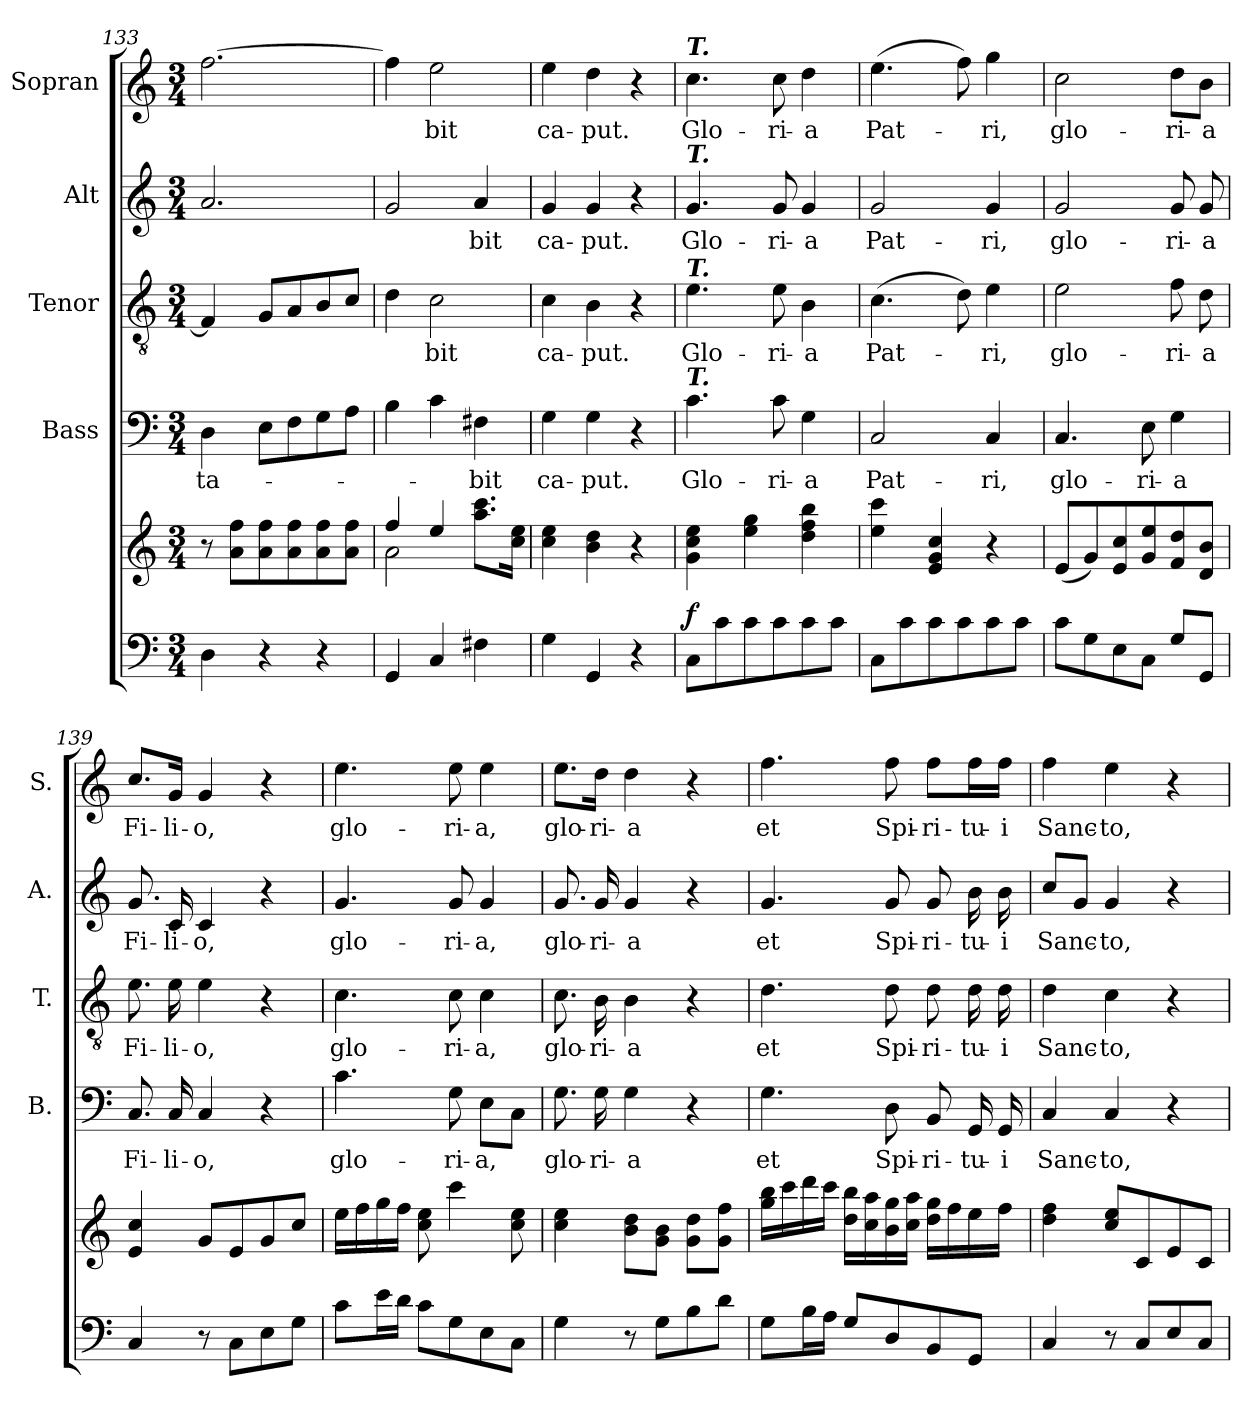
**kern	**kern	**dynam	**kern	**text	**kern	**text	**kern	**text	**kern	**text
*part5	*part5	*part5	*part4	*part4	*part3	*part3	*part2	*part2	*part1	*part1
*staff6	*staff5	*staff5/6	*staff4	*staff4	*staff3	*staff3	*staff2	*staff2	*staff1	*staff1
*	*	*	*I"Bass	*	*I"Tenor	*	*I"Alt	*	*I"Sopran	*
*	*	*	*I'B.	*	*I'T.	*	*I'A.	*	*I'S.	*
*clefF4	*clefG2	*	*clefF4	*	*clefGv2	*	*clefG2	*	*clefG2	*
*k[]	*k[]	*	*k[]	*	*k[]	*	*k[]	*	*k[]	*
*C:	*C:	*	*C:	*	*C:	*	*C:	*	*C:	*
*M3/4	*M3/4	*	*M3/4	*	*M3/4	*	*M3/4	*	*M3/4	*
=133	=133	=133	=133	=133	=133	=133	=133	=133	=133	=133
!	!	!	!	!LO:LY:b	!	!	!	!	!	!
4D\	8r	.	4D\	-ta-	4F/]	.	2.a/	.	[2.ff\	.
.	8a\ 8ff\L	.	.	.	.	.	.	.	.	.
4r	8a\ 8ff\	.	8E\L	.	8G/L	.	.	.	.	.
.	8a\ 8ff\	.	8F\	.	8A/	.	.	.	.	.
4r	8a\ 8ff\	.	8G\	.	8B/	.	.	.	.	.
.	8a\ 8ff\J	.	8A\J	.	8c/J	.	.	.	.	.
=134	=134	=134	=134	=134	=134	=134	=134	=134	=134	=134
*	*^	*	*	*	*	*	*	*	*	*
4GG/	4ff/	2a\	.	4B\	.	4d\	.	2g/	.	4ff\]	.
!	!	!	!	!	!	!	!LO:LY:b	!	!	!	!LO:LY:b
4C/	4ee/	.	.	4c\	.	2c\	-bit	.	.	2ee\	-bit
!	!	!	!	!	!LO:LY:b	!	!	!	!LO:LY:b	!	!
4F#X\	8.aa\ 8.ccc\L	4ryy	.	4F#X\	-bit	.	.	4a/	-bit	.	.
.	16cc\ 16ee\Jk	.	.	.	.	.	.	.	.	.	.
*	*v	*v	*	*	*	*	*	*	*	*	*
=135	=135	=135	=135	=135	=135	=135	=135	=135	=135	=135
!	!	!	!	!LO:LY:b	!	!LO:LY:b	!	!LO:LY:b	!	!LO:LY:b
4G\	4cc\ 4ee\	.	4G\	ca-	4c\	ca-	4g/	ca-	4ee\	ca-
!	!	!	!	!LO:LY:b	!	!LO:LY:b	!	!LO:LY:b	!	!LO:LY:b
4GG/	4b\ 4dd\	.	4G\	-put.	4B\	-put.	4g/	-put.	4dd\	-put.
4r	4r	.	4r	.	4r	.	4r	.	4r	.
=136	=136	=136	=136	=136	=136	=136	=136	=136	=136	=136
!	!	!	!	!	!	!	!	!	!LO:TX:a:Bi:t=T.	!
!	!	!	!	!	!	!	!LO:TX:a:Bi:t=T.	!	!	!
!	!	!	!	!	!LO:TX:a:Bi:t=T.	!	!	!	!	!
!	!	!	!LO:TX:a:Bi:t=T.	!	!	!	!	!	!	!
!	!	!LO:DY:a=2	!	!LO:LY:b	!	!LO:LY:b	!	!LO:LY:b	!	!LO:LY:b
8C\L	4g\ 4cc\ 4ee\	f	4.c\	Glo-	4.e\	Glo-	4.g/	Glo-	4.cc\	Glo-
8c\	.	.	.	.	.	.	.	.	.	.
8c\	4ee\ 4gg\	.	.	.	.	.	.	.	.	.
!	!	!	!	!LO:LY:b	!	!LO:LY:b	!	!LO:LY:b	!	!LO:LY:b
8c\	.	.	8c\	-ri-	8e\	-ri-	8g/	-ri-	8cc\	-ri-
!	!	!	!	!LO:LY:b	!	!LO:LY:b	!	!LO:LY:b	!	!LO:LY:b
8c\	4dd\ 4ff\ 4bb\	.	4G\	-a	4B\	-a	4g/	-a	4dd\	-a
8c\J	.	.	.	.	.	.	.	.	.	.
=137	=137	=137	=137	=137	=137	=137	=137	=137	=137	=137
!	!	!	!	!LO:LY:b	!	!LO:LY:b	!	!LO:LY:b	!	!LO:LY:b
8C\L	4ee\ 4ccc\	.	2C/	Pat-	(>4.c\	Pat-	2g/	Pat-	(>4.ee\	Pat-
8c\	.	.	.	.	.	.	.	.	.	.
8c\	4e/ 4g/ 4cc/	.	.	.	.	.	.	.	.	.
8c\	.	.	.	.	8d\)	.	.	.	8ff\)	.
!	!	!	!	!LO:LY:b	!	!LO:LY:b	!	!LO:LY:b	!	!LO:LY:b
8c\	4r	.	4C/	-ri,	4e\	-ri,	4g/	-ri,	4gg\	-ri,
8c\J	.	.	.	.	.	.	.	.	.	.
=138	=138	=138	=138	=138	=138	=138	=138	=138	=138	=138
!	!	!	!	!LO:LY:b	!	!LO:LY:b	!	!LO:LY:b	!	!LO:LY:b
8c\L	(<8e/L	.	4.C/	glo-	2e\	glo-	2g/	glo-	2cc\	glo-
8G\	8g/)	.	.	.	.	.	.	.	.	.
8E\	8e/ 8cc/	.	.	.	.	.	.	.	.	.
!	!	!	!	!LO:LY:b	!	!	!	!	!	!
8C\J	8g/ 8ee/	.	8E\	-ri-	.	.	.	.	.	.
!	!	!	!	!LO:LY:b	!	!LO:LY:b	!	!LO:LY:b	!	!LO:LY:b
8G/L	8f/ 8dd/	.	4G\	-a	8f\	-ri-	8g/	-ri-	8dd\L	-ri-
!	!	!	!	!	!	!LO:LY:b	!	!LO:LY:b	!	!LO:LY:b
8GG/J	8d/ 8b/J	.	.	.	8d\	-a	8g/	-a	8b\J	-a
!!LO:PB:g=z
=139	=139	=139	=139	=139	=139	=139	=139	=139	=139	=139
!	!	!	!	!LO:LY:b	!	!LO:LY:b	!	!LO:LY:b	!	!LO:LY:b
4C/	4e/ 4cc/	.	8.C/	Fi-	8.e\	Fi-	8.g/	Fi-	8.cc/L	Fi-
!	!	!	!	!LO:LY:b	!	!LO:LY:b	!	!LO:LY:b	!	!LO:LY:b
.	.	.	16C/	-li-	16e\	-li-	16c/	-li-	16g/Jk	-li-
!	!	!	!	!LO:LY:b	!	!LO:LY:b	!	!LO:LY:b	!	!LO:LY:b
8r	8g/L	.	4C/	-o,	4e\	-o,	4c/	-o,	4g/	-o,
8C\L	8e/	.	.	.	.	.	.	.	.	.
8E\	8g/	.	4r	.	4r	.	4r	.	4r	.
8G\J	8cc/J	.	.	.	.	.	.	.	.	.
=140	=140	=140	=140	=140	=140	=140	=140	=140	=140	=140
!	!	!	!	!LO:LY:b	!	!LO:LY:b	!	!LO:LY:b	!	!LO:LY:b
8c\L	16ee\LL	.	4.c\	glo-	4.c\	glo-	4.g/	glo-	4.ee\	glo-
.	16ff\	.	.	.	.	.	.	.	.	.
16e\L	16gg\	.	.	.	.	.	.	.	.	.
16d\JJ	16ff\JJ	.	.	.	.	.	.	.	.	.
8c\L	8cc\ 8ee\	.	.	.	.	.	.	.	.	.
!	!	!	!	!LO:LY:b	!	!LO:LY:b	!	!LO:LY:b	!	!LO:LY:b
8G\	4ccc\	.	8G\	-ri-	8c\	-ri-	8g/	-ri-	8ee\	-ri-
!	!	!	!	!LO:LY:b	!	!LO:LY:b	!	!LO:LY:b	!	!LO:LY:b
8E\	.	.	8E\L	-a,	4c\	-a,	4g/	-a,	4ee\	-a,
8C\J	8cc\ 8ee\	.	8C\J	.	.	.	.	.	.	.
=141	=141	=141	=141	=141	=141	=141	=141	=141	=141	=141
!	!	!	!	!LO:LY:b	!	!LO:LY:b	!	!LO:LY:b	!	!LO:LY:b
4G\	4cc\ 4ee\	.	8.G\	glo-	8.c\	glo-	8.g/	glo-	8.ee\L	glo-
!	!	!	!	!LO:LY:b	!	!LO:LY:b	!	!LO:LY:b	!	!LO:LY:b
.	.	.	16G\	-ri-	16B\	-ri-	16g/	-ri-	16dd\Jk	-ri-
!	!	!	!	!LO:LY:b	!	!LO:LY:b	!	!LO:LY:b	!	!LO:LY:b
8r	8b\ 8dd\L	.	4G\	-a	4B\	-a	4g/	-a	4dd\	-a
8G\L	8g\ 8b\J	.	.	.	.	.	.	.	.	.
8B\	8g\ 8dd\L	.	4r	.	4r	.	4r	.	4r	.
8d\J	8g\ 8ff\J	.	.	.	.	.	.	.	.	.
=142	=142	=142	=142	=142	=142	=142	=142	=142	=142	=142
!	!	!	!	!LO:LY:b	!	!LO:LY:b	!	!LO:LY:b	!	!LO:LY:b
8G\L	16gg\ 16bb\LL	.	4.G\	et	4.d\	et	4.g/	et	4.ff\	et
.	16ccc\	.	.	.	.	.	.	.	.	.
16B\L	16ddd\	.	.	.	.	.	.	.	.	.
16A\JJ	16ccc\JJ	.	.	.	.	.	.	.	.	.
8G/L	16dd\ 16bb\LL	.	.	.	.	.	.	.	.	.
.	16cc\ 16aa\	.	.	.	.	.	.	.	.	.
!	!	!	!	!LO:LY:b	!	!LO:LY:b	!	!LO:LY:b	!	!LO:LY:b
8D/	16b\ 16gg\	.	8D\	Spi-	8d\	Spi-	8g/	Spi-	8ff\	Spi-
.	16cc\ 16aa\JJ	.	.	.	.	.	.	.	.	.
!	!	!	!	!LO:LY:b	!	!LO:LY:b	!	!LO:LY:b	!	!LO:LY:b
8BB/	16dd\ 16gg\LL	.	8BB/	-ri-	8d\	-ri-	8g/	-ri-	8ff\L	-ri-
.	16ff\	.	.	.	.	.	.	.	.	.
!	!	!	!	!LO:LY:b	!	!LO:LY:b	!	!LO:LY:b	!	!LO:LY:b
8GG/J	16ee\	.	16GG/	-tu-	16d\	-tu-	16b\	-tu-	16ff\L	-tu-
!	!	!	!	!LO:LY:b	!	!LO:LY:b	!	!LO:LY:b	!	!LO:LY:b
.	16ff\JJ	.	16GG/	-i	16d\	-i	16b\	-i	16ff\JJ	-i
=143	=143	=143	=143	=143	=143	=143	=143	=143	=143	=143
!	!	!	!	!LO:LY:b	!	!LO:LY:b	!	!LO:LY:b	!	!LO:LY:b
4C/	4dd\ 4ff\	.	4C/	Sanc-	4d\	Sanc-	8cc/L	Sanc-	4ff\	Sanc-
.	.	.	.	.	.	.	8g/J	.	.	.
!	!	!	!	!LO:LY:b	!	!LO:LY:b	!	!LO:LY:b	!	!LO:LY:b
8r	8cc/ 8ee/L	.	4C/	-to,	4c\	-to,	4g/	-to,	4ee\	-to,
8C/L	8c/	.	.	.	.	.	.	.	.	.
8E/	8e/	.	4r	.	4r	.	4r	.	4r	.
8C/J	8c/J	.	.	.	.	.	.	.	.	.
=	=	=	=	=	=	=	=	=	=	=
*-	*-	*-	*-	*-	*-	*-	*-	*-	*-	*-
